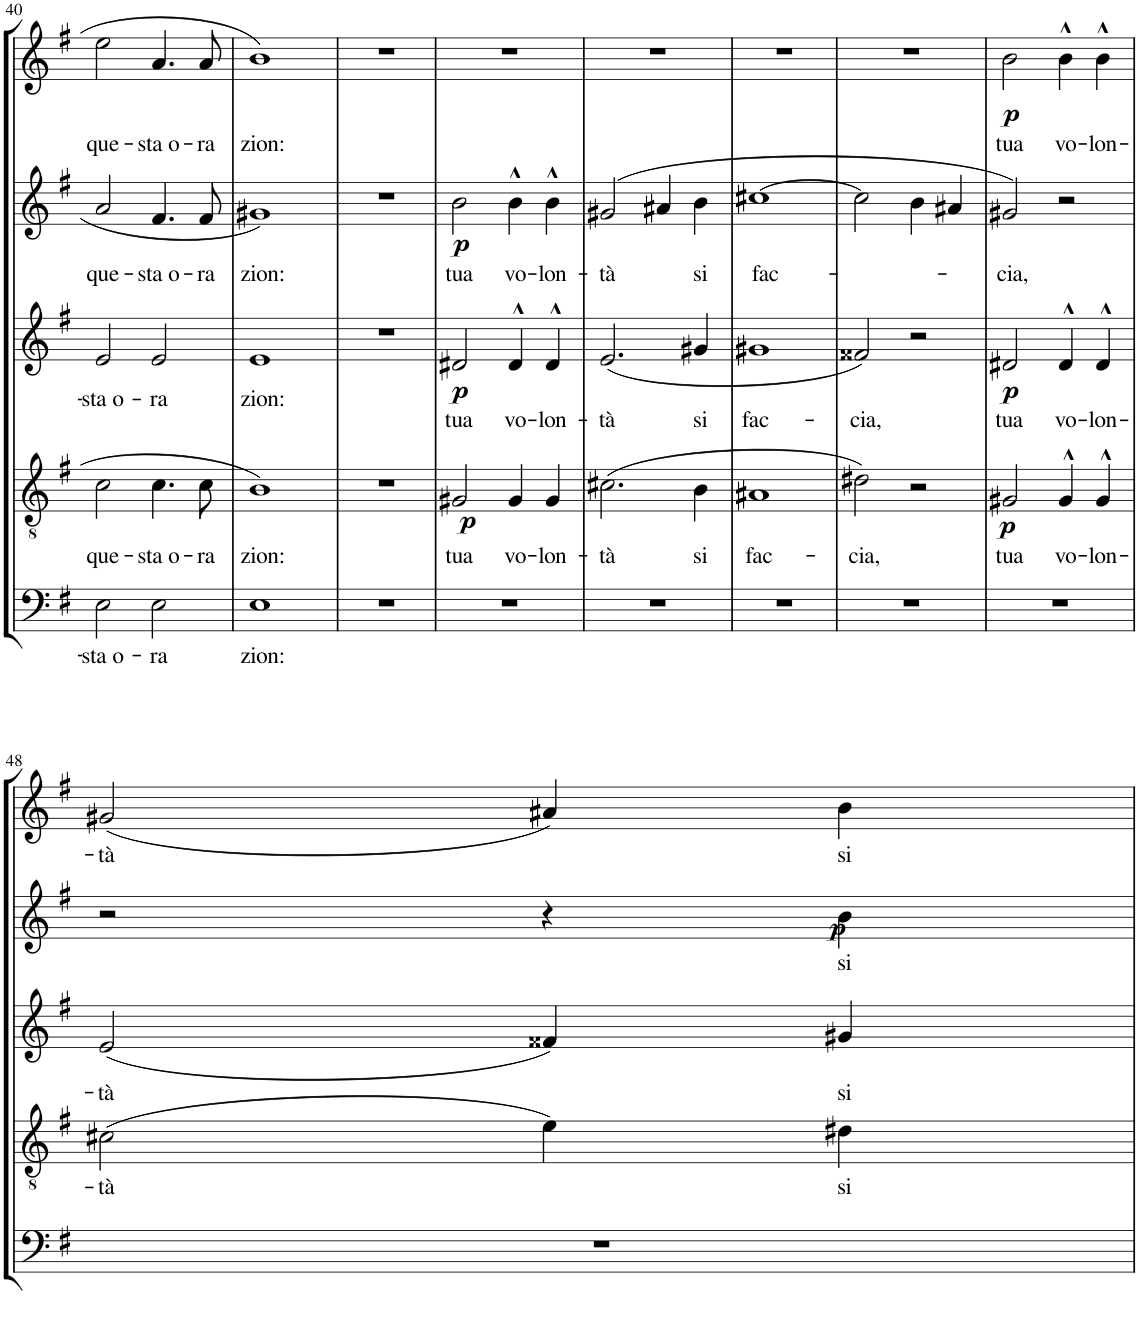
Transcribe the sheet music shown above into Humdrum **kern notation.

**kern	**text	**kern	**text	**dynam	**kern	**text	**dynam	**kern	**text	**dynam	**kern	**text	**dynam
*part5	*part5	*part4	*part4	*part4	*part3	*part3	*part3	*part2	*part2	*part2	*part1	*part1	*part1
*staff5	*staff5	*staff4	*staff4	*staff4	*staff3	*staff3	*staff3	*staff2	*staff2	*staff2	*staff1	*staff1	*staff1
*I"Bassi	*	*I"Tenori	*	*	*I"Contralti	*	*	*I"Soprani II	*	*	*I"Soprani I	*	*
!!LO:PB:g=z
*clefF4	*	*clefGv2	*	*	*clefG2	*	*	*clefG2	*	*	*clefG2	*	*
*	*	*	*	*	*	*	*	*Trd1c2	*	*	*Trd1c2	*	*
*k[f#]	*	*k[f#]	*	*	*k[f#]	*	*	*k[f#]	*	*	*k[f#]	*	*
*G:	*	*G:	*	*	*G:	*	*	*G:	*	*	*G:	*	*
*M2/2	*	*M2/2	*	*	*M2/2	*	*	*M2/2	*	*	*M2/2	*	*
*met(c|)	*	*met(c|)	*	*	*met(c|)	*	*	*met(c|)	*	*	*met(c|)	*	*
=40	=40	=40	=40	=40	=40	=40	=40	=40	=40	=40	=40	=40	=40
!	!LO:LY:b	!	!LO:LY:b	!	!	!LO:LY:b	!	!	!LO:LY:b	!	!	!LO:LY:b	!
2E\	-sta o-	2c\	que-	.	2e/	-sta o-	.	2a/	que-	.	2ee\	que-	.
!	!LO:LY:b	!	!LO:LY:b	!	!	!LO:LY:b	!	!	!LO:LY:b	!	!	!LO:LY:b	!
2E\	-ra	4.c\	-sta o-	.	2e/	-ra	.	4.f#/	-sta o-	.	4.a/	-sta o-	.
!	!	!	!LO:LY:b	!	!	!	!	!	!LO:LY:b	!	!	!LO:LY:b	!
.	.	8c\	-ra	.	.	.	.	8f#/	-ra	.	8a/	-ra	.
=41	=41	=41	=41	=41	=41	=41	=41	=41	=41	=41	=41	=41	=41
!	!LO:LY:b	!	!LO:LY:b	!	!	!LO:LY:b	!	!	!LO:LY:b	!	!	!LO:LY:b	!
1E	zion:	1B	zion:	.	1e	zion:	.	1g#X	zion:	.	1b	zion:	.
=42	=42	=42	=42	=42	=42	=42	=42	=42	=42	=42	=42	=42	=42
1r	.	1r	.	.	1r	.	.	1r	.	.	1r	.	.
=43	=43	=43	=43	=43	=43	=43	=43	=43	=43	=43	=43	=43	=43
!	!	!	!LO:LY:b	!LO:DY:b	!	!LO:LY:b	!LO:DY:b	!	!LO:LY:b	!LO:DY:b	!	!	!
1r	.	2G#X/	tua	p	2d#X/	tua	p	2b\	tua	p	1r	.	.
!	!	!	!LO:LY:b	!	!	!LO:LY:b	!	!	!LO:LY:b	!	!	!	!
.	.	4G#/	vo-	.	4d#^^/	vo-	.	4b^^\	vo-	.	.	.	.
!	!	!	!LO:LY:b	!	!	!LO:LY:b	!	!	!LO:LY:b	!	!	!	!
.	.	4G#/	-lon-	.	4d#^^/	-lon-	.	4b^^\	-lon-	.	.	.	.
=44	=44	=44	=44	=44	=44	=44	=44	=44	=44	=44	=44	=44	=44
!	!	!	!LO:LY:b	!	!	!LO:LY:b	!	!	!LO:LY:b	!	!	!	!
1r	.	(2.c#X\	-tà	.	(2.e/	-tà	.	(2g#X/	-tà	.	1r	.	.
.	.	.	.	.	.	.	.	4a#X/	.	.	.	.	.
!	!	!	!LO:LY:b	!	!	!LO:LY:b	!	!	!LO:LY:b	!	!	!	!
.	.	4B\	si	.	4g#X/	si	.	4b\	si	.	.	.	.
=45	=45	=45	=45	=45	=45	=45	=45	=45	=45	=45	=45	=45	=45
!	!	!	!LO:LY:b	!	!	!LO:LY:b	!	!	!LO:LY:b	!	!	!	!
1r	.	1A#X	fac-	.	1g#X	fac-	.	[1cc#X	fac-	.	1r	.	.
=46	=46	=46	=46	=46	=46	=46	=46	=46	=46	=46	=46	=46	=46
!	!	!	!LO:LY:b	!	!	!LO:LY:b	!	!	!	!	!	!	!
1r	.	2d#X\)	-cia,	.	2f##X/)	-cia,	.	2cc#\]	.	.	1r	.	.
.	.	2r	.	.	2r	.	.	4b\	.	.	.	.	.
.	.	.	.	.	.	.	.	4a#X/	.	.	.	.	.
=47	=47	=47	=47	=47	=47	=47	=47	=47	=47	=47	=47	=47	=47
!	!	!	!LO:LY:b	!LO:DY:b	!	!LO:LY:b	!LO:DY:b	!	!LO:LY:b	!	!	!LO:LY:b	!LO:DY:b
1r	.	2G#X/	tua	p	2d#X/	tua	p	2g#X/)	-cia,	.	2b\	tua	p
!	!	!	!LO:LY:b	!	!	!LO:LY:b	!	!	!	!	!	!LO:LY:b	!
.	.	4G#^^/	vo-	.	4d#^^/	vo-	.	2r	.	.	4b^^\	vo-	.
!	!	!	!LO:LY:b	!	!	!LO:LY:b	!	!	!	!	!	!LO:LY:b	!
.	.	4G#^^/	-lon-	.	4d#^^/	-lon-	.	.	.	.	4b^^\	-lon-	.
!!LO:LB:g=z
=48	=48	=48	=48	=48	=48	=48	=48	=48	=48	=48	=48	=48	=48
!	!	!	!LO:LY:b	!	!	!LO:LY:b	!	!	!	!	!	!LO:LY:b	!
1r	.	(2c#X\	-tà	.	(2e/	-tà	.	2r	.	.	(2g#X/	-tà	.
.	.	4e\)	.	.	4f##X/)	.	.	4r	.	.	4a#X/)	.	.
!	!	!	!LO:LY:b	!	!	!LO:LY:b	!	!	!LO:LY:b	!LO:DY:b	!	!LO:LY:b	!
.	.	4d#X\	si	.	4g#X/	si	.	4b\	si	p	4b\	si	.
=	=	=	=	=	=	=	=	=	=	=	=	=	=
*-	*-	*-	*-	*-	*-	*-	*-	*-	*-	*-	*-	*-	*-
